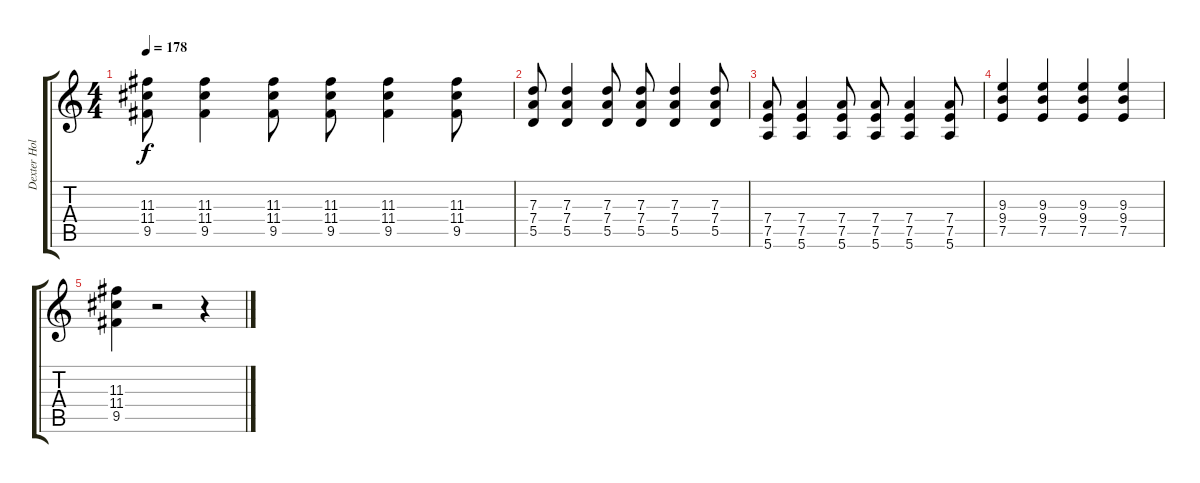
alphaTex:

\track ("Dexter Holland" "Dexter Hol") {instrument distortionguitar}
\staff {score tabs}
\tuning (E4 B3 G3 D3 A2 E2) {hide}
\ts (4 4)
\tempo 178
\clef g2
\ks c
(11.3 11.4 9.5).8{dy f} (11.3 11.4 9.5).4 (11.3 11.4 9.5).8 (11.3 11.4 9.5).8 (11.3 11.4 9.5).4 (11.3 11.4 9.5).8 |
(7.3 7.4 5.5).8 (7.3 7.4 5.5).4 (7.3 7.4 5.5).8 (7.3 7.4 5.5).8 (7.3 7.4 5.5).4 (7.3 7.4 5.5).8 |
(7.4 7.5 5.6).8 (7.4 7.5 5.6).4 (7.4 7.5 5.6).8 (7.4 7.5 5.6).8 (7.4 7.5 5.6).4 (7.4 7.5 5.6).8 |
(9.3 9.4 7.5).4 (9.3 9.4 7.5).4 (9.3 9.4 7.5).4 (9.3 9.4 7.5).4 |
(11.3 11.4 9.5).4 r.2 r.4
